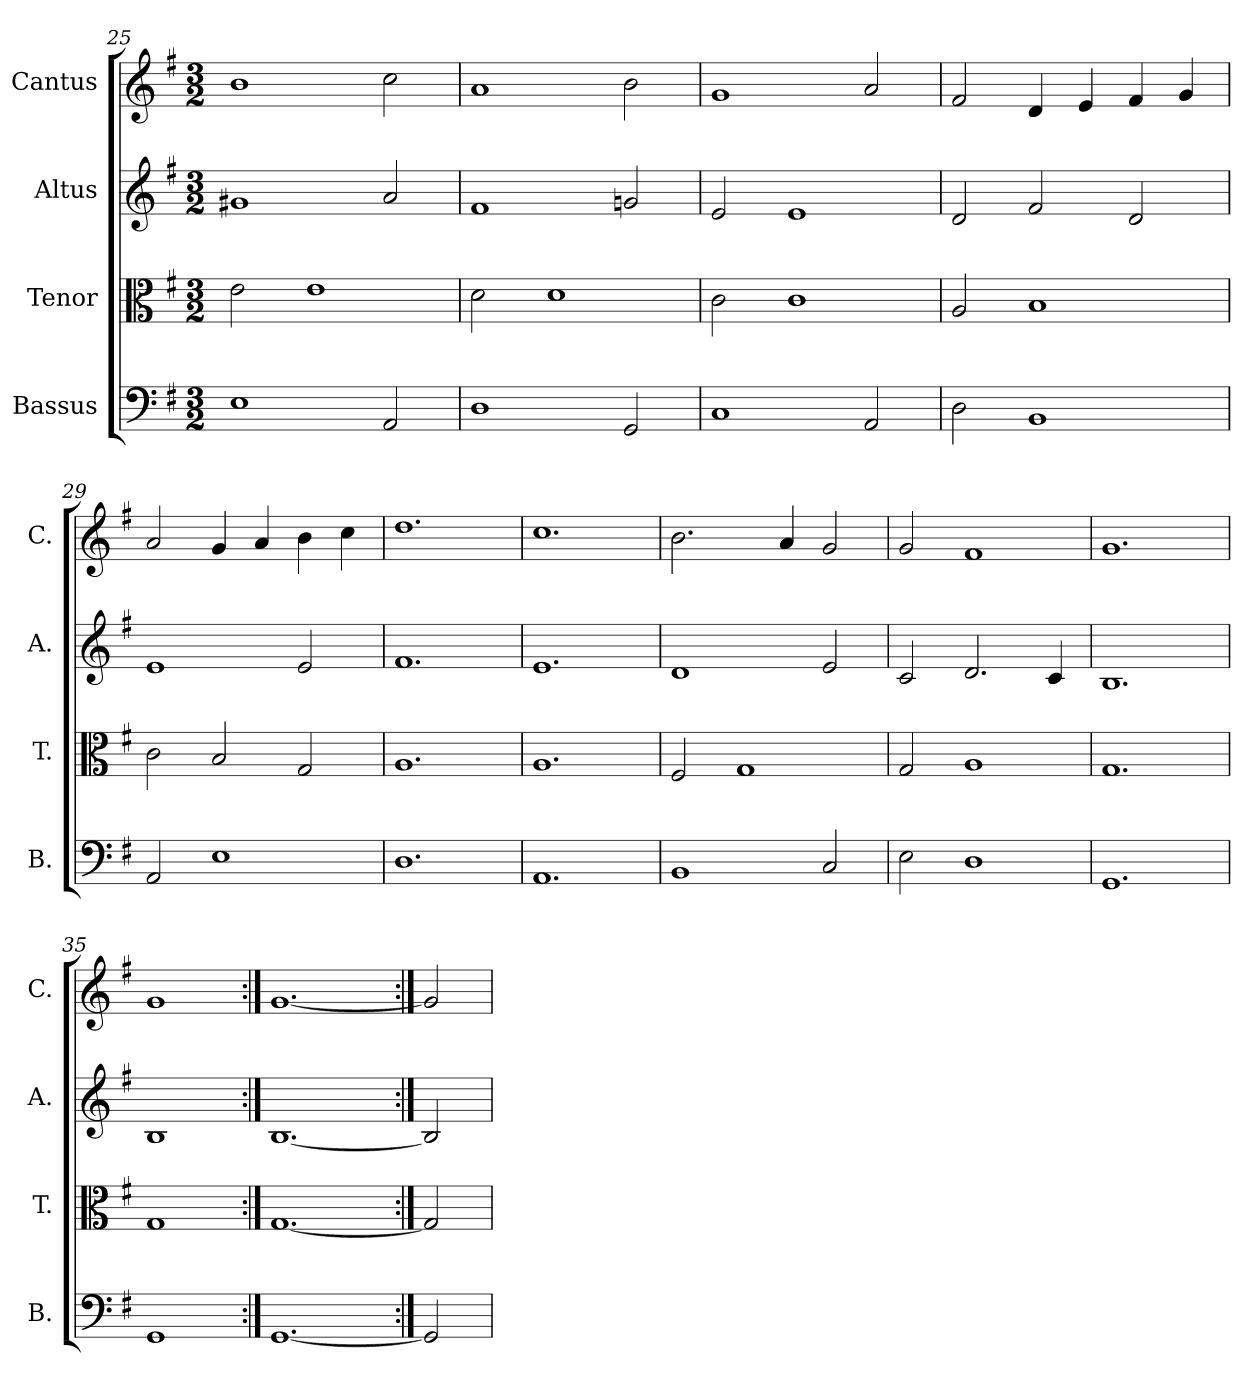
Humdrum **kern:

**kern	**kern	**kern	**kern
*part4	*part3	*part2	*part1
*staff4	*staff3	*staff2	*staff1
*I"Bassus	*I"Tenor	*I"Altus	*I"Cantus
*I'B.	*I'T.	*I'A.	*I'C.
*clefF4	*clefC3	*clefG2	*clefG2
*k[f#]	*k[f#]	*k[f#]	*k[f#]
*G:	*G:	*G:	*G:
*M3/2	*M3/2	*M3/2	*M3/2
=25	=25	=25	=25
1E\	2e\	1g#X/	1b\
.	1e\	.	.
2AA/	.	2a/	2cc\
=26	=26	=26	=26
1D\	2d\	1f#/	1a/
.	1d\	.	.
2GG/	.	2gn/	2b\
=27	=27	=27	=27
1C/	2c\	2e/	1g/
.	1c\	1e/	.
2AA/	.	.	2a/
=28	=28	=28	=28
2D\	2A/	2d/	2f#/
1BB/	1B/	2f#/	4d/
.	.	.	4e/
.	.	2d/	4f#/
.	.	.	4g/
=29	=29	=29	=29
2AA/	2c\	1e/	2a/
1E\	2B/	.	4g/
.	.	.	4a/
.	2G/	2e/	4b\
.	.	.	4cc\
!!LO:LB:g=z
=30	=30	=30	=30
1.D\	1.A/	1.f#/	1.dd\
=31	=31	=31	=31
1.AA/	1.A/	1.e/	1.cc\
=32	=32	=32	=32
1BB/	2F#/	1d/	2.b\
.	1G/	.	.
.	.	.	4a/
2C/	.	2e/	2g/
=33	=33	=33	=33
2E\	2G/	2c/	2g/
1D\	1A/	2.d/	1f#/
.	.	4c/	.
=34	=34	=34	=34
1.GG/	1.G/	1.B/	1.g/
=35	=35	=35	=35
1GG/	1G/	1B/	1g/
=36:|!	=36:|!	=36:|!	=36:|!
[1.GG/	[1.G/	[1.B/	[1.g/
=37:|!	=37:|!	=37:|!	=37:|!
2GG/]	2G/]	2B/]	2g/]
=	=	=	=
*-	*-	*-	*-
